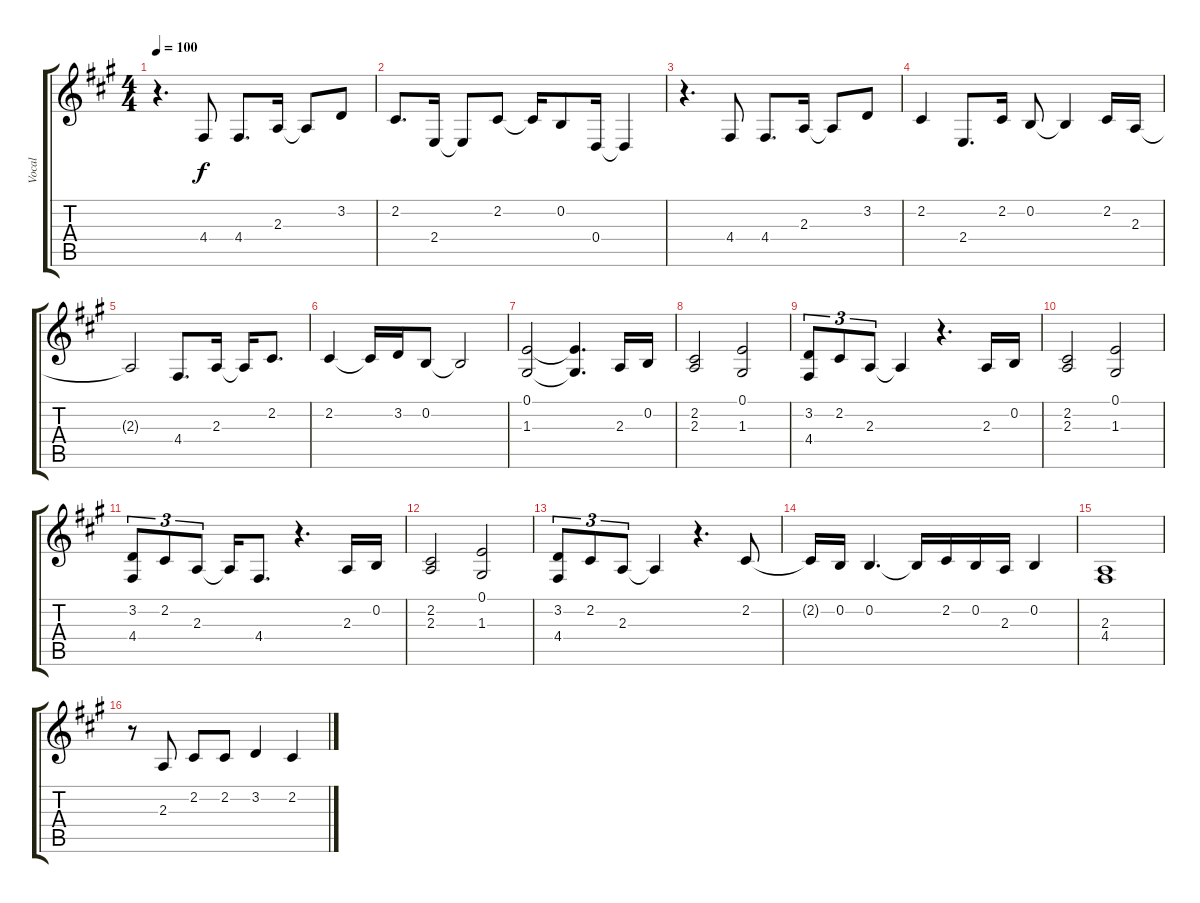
\track ("Vocal" "Vocal") {instrument tenorsax}
\staff {score tabs}
\tuning (E4 B3 G3 D3 A2 E2) {hide}
\ts (4 4)
\tempo 100
\clef g2
\ks a
r.4{d dy f} 4.4.8 4.4.8{d} 2.3.16 2.3{t}.8 3.2.8 |
2.2.8{d} 2.4.16 2.4{t}.8 2.2.8 2.2{t}.16 0.2.8 0.4.16 0.4{t}.4 |
r.4{d} 4.4.8 4.4.8{d} 2.3.16 2.3{t}.8 3.2.8 |
2.2.4 2.4.8{d} 2.2.16 0.2.8 0.2{t}.4 2.2.16 2.3.16 |
2.3{t}.2 4.4.8{d} 2.3.16 2.3{t}.16 2.2.8{d} |
2.2.4 2.2{t}.16 3.2.16 0.2.8 0.2{t}.2 |
(0.1 1.3).2 (0.1{t} 1.3{t}).4{d} 2.3.16 0.2.16 |
(2.2 2.3).2 (0.1 1.3).2 |
(3.2 4.4).8{tu (3 2)} 2.2.8{tu (3 2)} 2.3.8{tu (3 2)} 2.3{t}.4 r.4{d} 2.3.16 0.2.16 |
(2.2 2.3).2 (0.1 1.3).2 |
(3.2 4.4).8{tu (3 2)} 2.2.8{tu (3 2)} 2.3.8{tu (3 2)} 2.3{t}.16 4.4.8{d} r.4{d} 2.3.16 0.2.16 |
(2.2 2.3).2 (0.1 1.3).2 |
(3.2 4.4).8{tu (3 2)} 2.2.8{tu (3 2)} 2.3.8{tu (3 2)} 2.3{t}.4 r.4{d} 2.2.8 |
2.2{t}.16 0.2.16 0.2.4{d} 0.2{t}.16 2.2.16 0.2.16 2.3.16 0.2.4 |
(2.3 4.4).1 |
r.8 2.3.8 2.2.8 2.2.8 3.2.4 2.2.4
